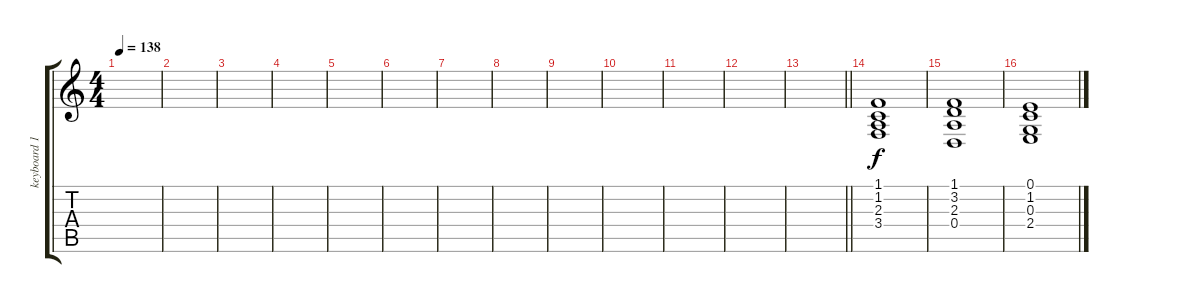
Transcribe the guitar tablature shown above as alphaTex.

\track ("keyboard 1 " "keyboard 1") {instrument pad2warm}
\staff {score tabs}
\tuning (E4 B3 G3 D3 A2 E2) {hide}
\ts (4 4)
\tempo 138
\clef g2
\ks c
|
|
|
|
|
|
|
|
|
|
|
|
\barLineRight lightlight
|
(1.1 1.2 2.3 3.4).1{volume 7 balance 11 instrument pad2warm} |
(1.1 3.2 2.3 0.4).1 |
(0.1 1.2 0.3 2.4).1
